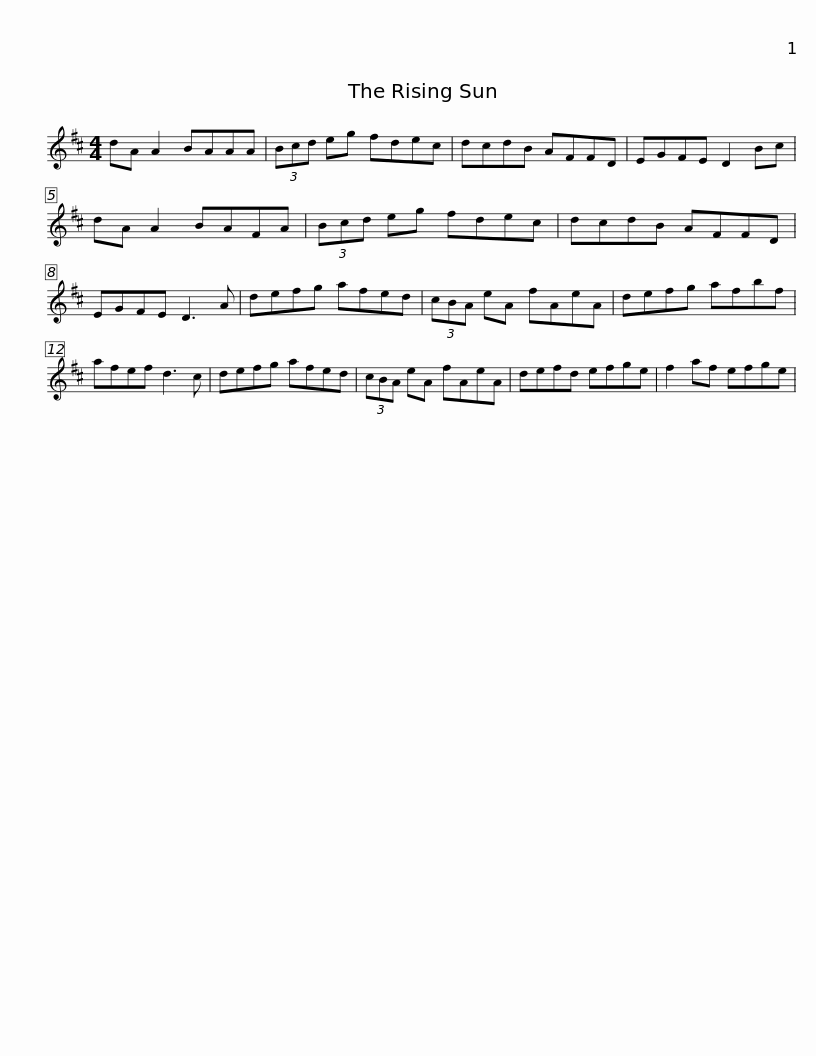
X:1
L:1/8
M:4/4
I:linebreak $
K:D
V:1 treble
V:1
 dA A2 BAAA | (3Bcd eg fdec | dcdB AFFD | EGFE D2 Bc | dA A2 BAFA |$ %5
 (3Bcd eg fdec | dcdB AFFD | EGFE D3 A | defg afed | (3cBA eA fAeA |$ %10
 defg afbf | afef d3 c | defg afed | (3cBA eA fAeA | defd efge |$ %15
 f2 af efge | %16
